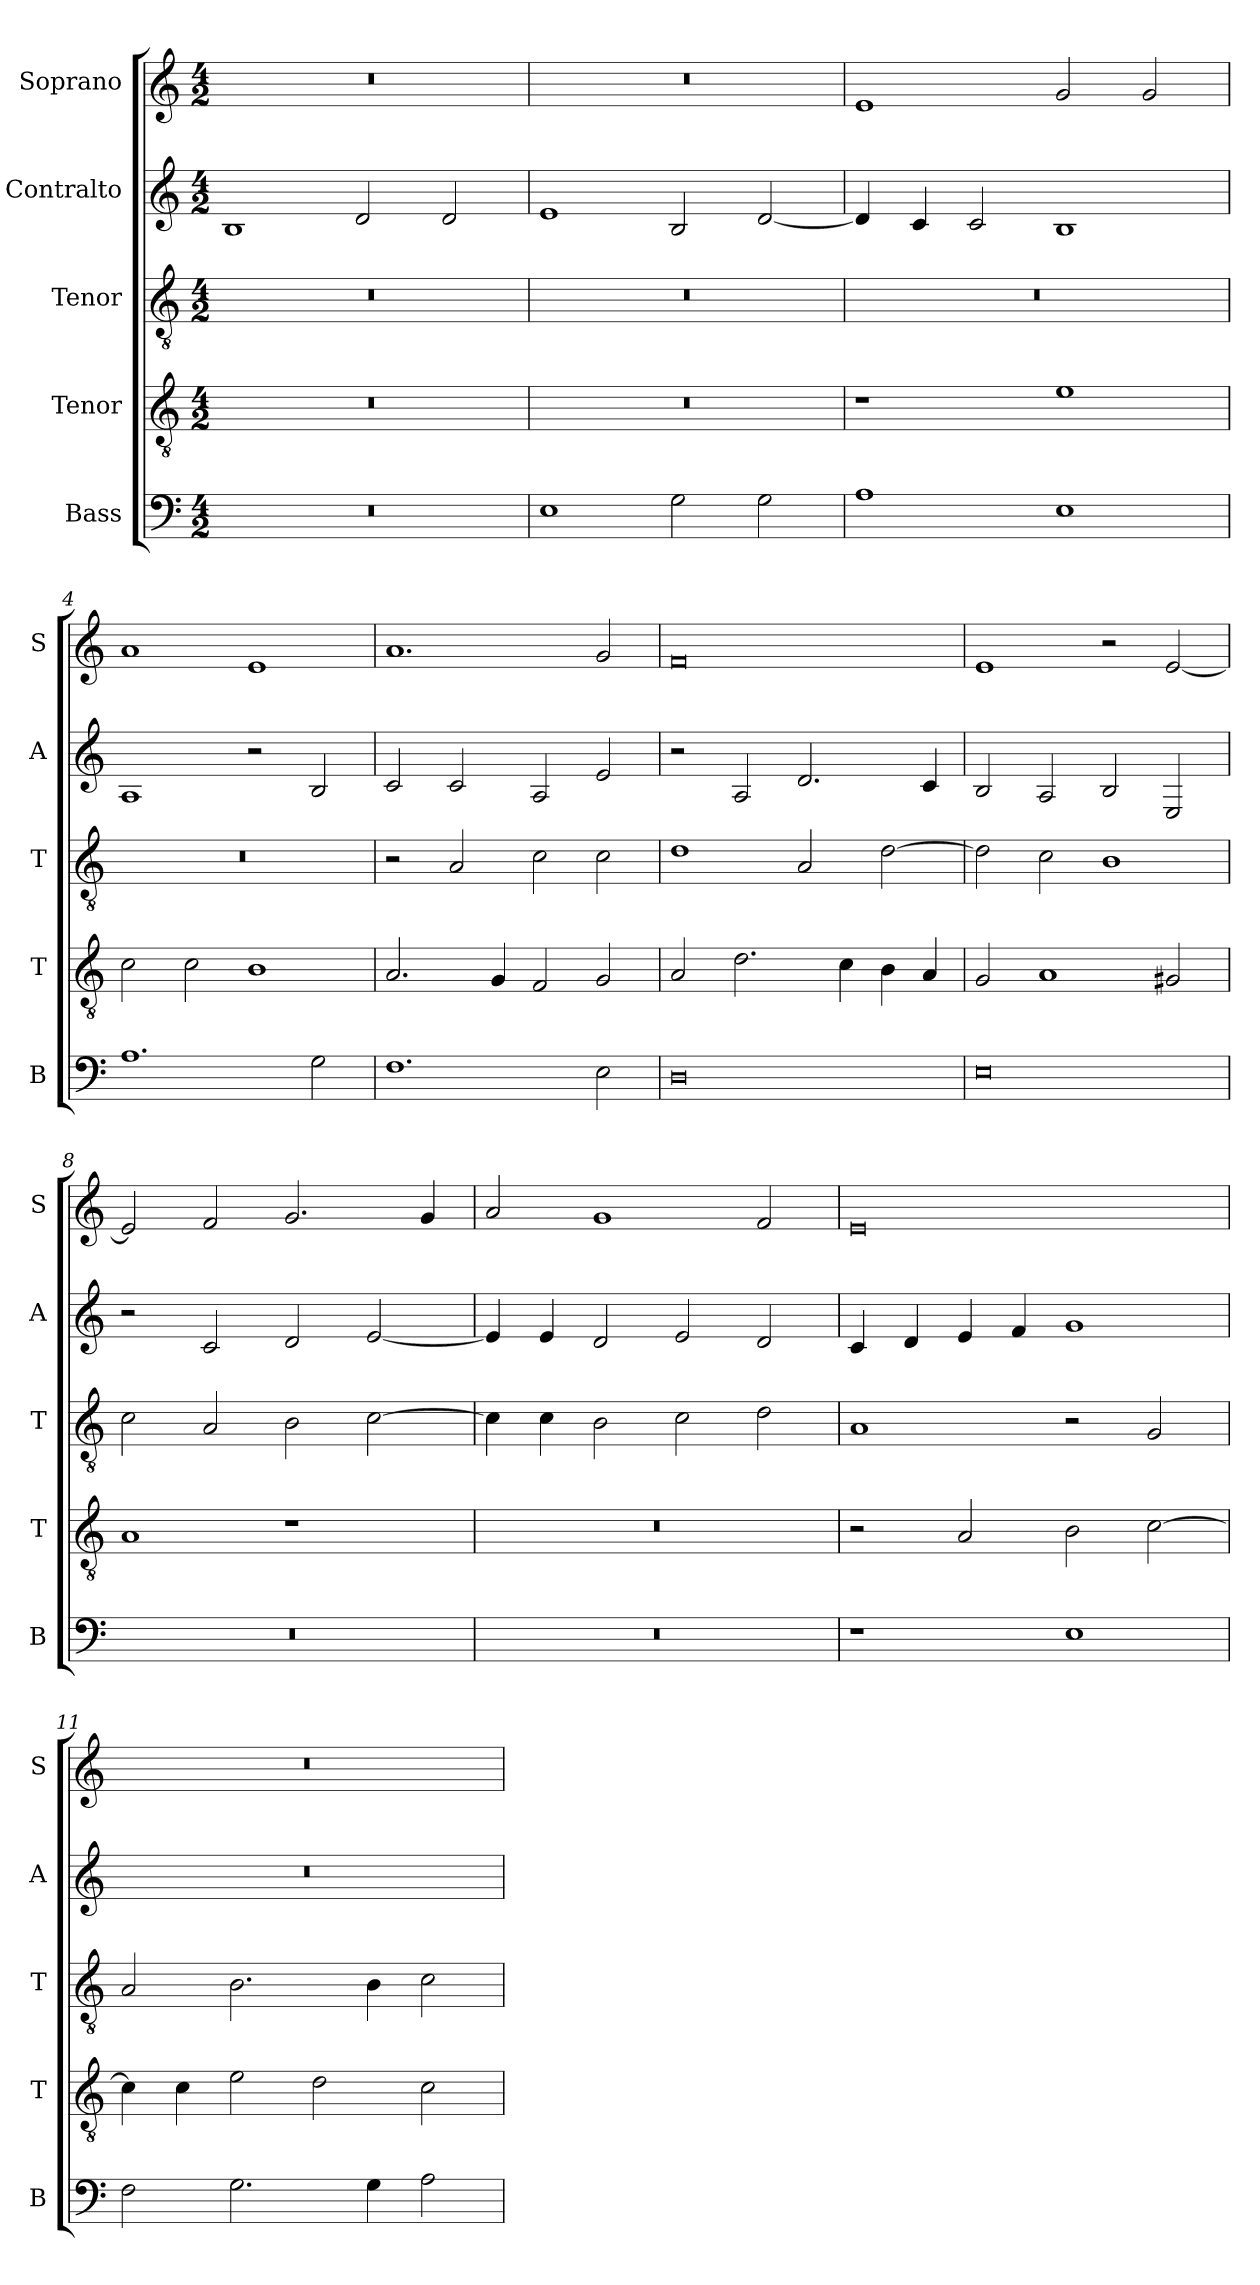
**kern	**kern	**kern	**kern	**kern
*part5	*part4	*part3	*part2	*part1
*staff5	*staff4	*staff3	*staff2	*staff1
*I"Bass	*I"Tenor	*I"Tenor	*I"Contralto	*I"Soprano
*I'B	*I'T	*I'T	*I'A	*I'S
*clefF4	*clefGv2	*clefGv2	*clefG2	*clefG2
*k[]	*k[]	*k[]	*k[]	*k[]
*E:phr	*E:phr	*E:phr	*E:phr	*E:phr
*M4/2	*M4/2	*M4/2	*M4/2	*M4/2
=1	=1	=1	=1	=1
0r	0r	0r	1B	0r
.	.	.	2d	.
.	.	.	2d	.
=2	=2	=2	=2	=2
1E	0r	0r	1e	0r
2G	.	.	2B	.
2G	.	.	[2d	.
=3	=3	=3	=3	=3
1A	1r	0r	4d]	1e
.	.	.	4c	.
.	.	.	2c	.
1E	1e	.	1B	2g
.	.	.	.	2g
=4	=4	=4	=4	=4
1.A	2c	0r	1A	1a
.	2c	.	.	.
.	1B	.	2r	1e
2G	.	.	2B	.
=5	=5	=5	=5	=5
1.F	2.A	2r	2c	1.a
.	.	2A	2c	.
.	4G	.	.	.
.	2F	2c	2A	.
2E	2G	2c	2e	2g
=6	=6	=6	=6	=6
0D	2A	1d	2r	0f
.	2.d	.	2A	.
.	.	2A	2.d	.
.	4c	.	.	.
.	4B	[2d	.	.
.	4A	.	4c	.
=7	=7	=7	=7	=7
0E	2G	2d]	2B	1e
.	1A	2c	2A	.
.	.	1B	2B	2r
.	2G#X	.	2E	[2e
=8	=8	=8	=8	=8
0r	1A	2c	2r	2e]
.	.	2A	2c	2f
.	1r	2B	2d	2.g
.	.	[2c	[2e	.
.	.	.	.	4g
=9	=9	=9	=9	=9
0r	0r	4c]	4e]	2a
.	.	4c	4e	.
.	.	2B	2d	1g
.	.	2c	2e	.
.	.	2d	2d	2f
=10	=10	=10	=10	=10
1r	2r	1A	4c	0e
.	.	.	4d	.
.	2A	.	4e	.
.	.	.	4f	.
1E	2B	2r	1g	.
.	[2c	2G	.	.
=11	=11	=11	=11	=11
2F	4c]	2A	0r	0r
.	4c	.	.	.
2.G	2e	2.B	.	.
.	2d	.	.	.
4G	.	4B	.	.
2A	2c	2c	.	.
=	=	=	=	=
*-	*-	*-	*-	*-
